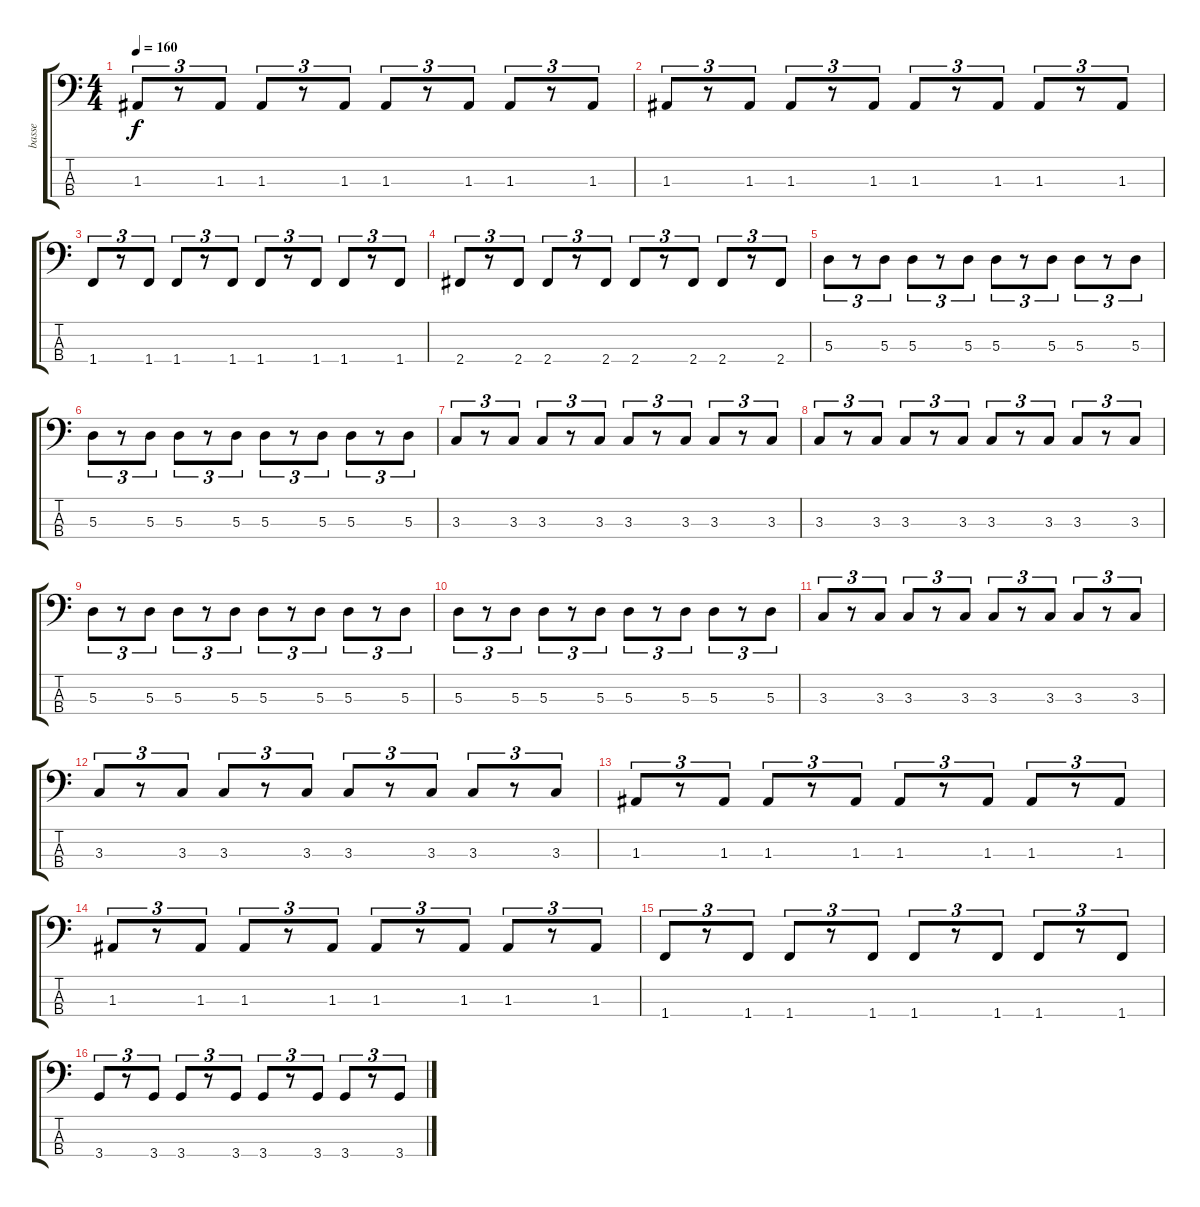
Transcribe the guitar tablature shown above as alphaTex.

\track ("basse" "basse") {instrument electricbasspick}
\staff {score tabs}
\tuning (G2 D2 A1 E1) {hide}
\ts (4 4)
\tempo 160
\clef f4
\ks c
1.3.8{tu (3 2) dy f} r.8{tu (3 2)} 1.3.8{tu (3 2)} 1.3.8{tu (3 2)} r.8{tu (3 2)} 1.3.8{tu (3 2)} 1.3.8{tu (3 2)} r.8{tu (3 2)} 1.3.8{tu (3 2)} 1.3.8{tu (3 2)} r.8{tu (3 2)} 1.3.8{tu (3 2)} |
1.3.8{tu (3 2)} r.8{tu (3 2)} 1.3.8{tu (3 2)} 1.3.8{tu (3 2)} r.8{tu (3 2)} 1.3.8{tu (3 2)} 1.3.8{tu (3 2)} r.8{tu (3 2)} 1.3.8{tu (3 2)} 1.3.8{tu (3 2)} r.8{tu (3 2)} 1.3.8{tu (3 2)} |
1.4.8{tu (3 2)} r.8{tu (3 2)} 1.4.8{tu (3 2)} 1.4.8{tu (3 2)} r.8{tu (3 2)} 1.4.8{tu (3 2)} 1.4.8{tu (3 2)} r.8{tu (3 2)} 1.4.8{tu (3 2)} 1.4.8{tu (3 2)} r.8{tu (3 2)} 1.4.8{tu (3 2)} |
2.4.8{tu (3 2)} r.8{tu (3 2)} 2.4.8{tu (3 2)} 2.4.8{tu (3 2)} r.8{tu (3 2)} 2.4.8{tu (3 2)} 2.4.8{tu (3 2)} r.8{tu (3 2)} 2.4.8{tu (3 2)} 2.4.8{tu (3 2)} r.8{tu (3 2)} 2.4.8{tu (3 2)} |
5.3.8{tu (3 2)} r.8{tu (3 2)} 5.3.8{tu (3 2)} 5.3.8{tu (3 2)} r.8{tu (3 2)} 5.3.8{tu (3 2)} 5.3.8{tu (3 2)} r.8{tu (3 2)} 5.3.8{tu (3 2)} 5.3.8{tu (3 2)} r.8{tu (3 2)} 5.3.8{tu (3 2)} |
5.3.8{tu (3 2)} r.8{tu (3 2)} 5.3.8{tu (3 2)} 5.3.8{tu (3 2)} r.8{tu (3 2)} 5.3.8{tu (3 2)} 5.3.8{tu (3 2)} r.8{tu (3 2)} 5.3.8{tu (3 2)} 5.3.8{tu (3 2)} r.8{tu (3 2)} 5.3.8{tu (3 2)} |
3.3.8{tu (3 2)} r.8{tu (3 2)} 3.3.8{tu (3 2)} 3.3.8{tu (3 2)} r.8{tu (3 2)} 3.3.8{tu (3 2)} 3.3.8{tu (3 2)} r.8{tu (3 2)} 3.3.8{tu (3 2)} 3.3.8{tu (3 2)} r.8{tu (3 2)} 3.3.8{tu (3 2)} |
3.3.8{tu (3 2)} r.8{tu (3 2)} 3.3.8{tu (3 2)} 3.3.8{tu (3 2)} r.8{tu (3 2)} 3.3.8{tu (3 2)} 3.3.8{tu (3 2)} r.8{tu (3 2)} 3.3.8{tu (3 2)} 3.3.8{tu (3 2)} r.8{tu (3 2)} 3.3.8{tu (3 2)} |
5.3.8{tu (3 2)} r.8{tu (3 2)} 5.3.8{tu (3 2)} 5.3.8{tu (3 2)} r.8{tu (3 2)} 5.3.8{tu (3 2)} 5.3.8{tu (3 2)} r.8{tu (3 2)} 5.3.8{tu (3 2)} 5.3.8{tu (3 2)} r.8{tu (3 2)} 5.3.8{tu (3 2)} |
5.3.8{tu (3 2)} r.8{tu (3 2)} 5.3.8{tu (3 2)} 5.3.8{tu (3 2)} r.8{tu (3 2)} 5.3.8{tu (3 2)} 5.3.8{tu (3 2)} r.8{tu (3 2)} 5.3.8{tu (3 2)} 5.3.8{tu (3 2)} r.8{tu (3 2)} 5.3.8{tu (3 2)} |
3.3.8{tu (3 2)} r.8{tu (3 2)} 3.3.8{tu (3 2)} 3.3.8{tu (3 2)} r.8{tu (3 2)} 3.3.8{tu (3 2)} 3.3.8{tu (3 2)} r.8{tu (3 2)} 3.3.8{tu (3 2)} 3.3.8{tu (3 2)} r.8{tu (3 2)} 3.3.8{tu (3 2)} |
3.3.8{tu (3 2)} r.8{tu (3 2)} 3.3.8{tu (3 2)} 3.3.8{tu (3 2)} r.8{tu (3 2)} 3.3.8{tu (3 2)} 3.3.8{tu (3 2)} r.8{tu (3 2)} 3.3.8{tu (3 2)} 3.3.8{tu (3 2)} r.8{tu (3 2)} 3.3.8{tu (3 2)} |
1.3.8{tu (3 2)} r.8{tu (3 2)} 1.3.8{tu (3 2)} 1.3.8{tu (3 2)} r.8{tu (3 2)} 1.3.8{tu (3 2)} 1.3.8{tu (3 2)} r.8{tu (3 2)} 1.3.8{tu (3 2)} 1.3.8{tu (3 2)} r.8{tu (3 2)} 1.3.8{tu (3 2)} |
1.3.8{tu (3 2)} r.8{tu (3 2)} 1.3.8{tu (3 2)} 1.3.8{tu (3 2)} r.8{tu (3 2)} 1.3.8{tu (3 2)} 1.3.8{tu (3 2)} r.8{tu (3 2)} 1.3.8{tu (3 2)} 1.3.8{tu (3 2)} r.8{tu (3 2)} 1.3.8{tu (3 2)} |
1.4.8{tu (3 2)} r.8{tu (3 2)} 1.4.8{tu (3 2)} 1.4.8{tu (3 2)} r.8{tu (3 2)} 1.4.8{tu (3 2)} 1.4.8{tu (3 2)} r.8{tu (3 2)} 1.4.8{tu (3 2)} 1.4.8{tu (3 2)} r.8{tu (3 2)} 1.4.8{tu (3 2)} |
3.4.8{tu (3 2)} r.8{tu (3 2)} 3.4.8{tu (3 2)} 3.4.8{tu (3 2)} r.8{tu (3 2)} 3.4.8{tu (3 2)} 3.4.8{tu (3 2)} r.8{tu (3 2)} 3.4.8{tu (3 2)} 3.4.8{tu (3 2)} r.8{tu (3 2)} 3.4.8{tu (3 2)}
